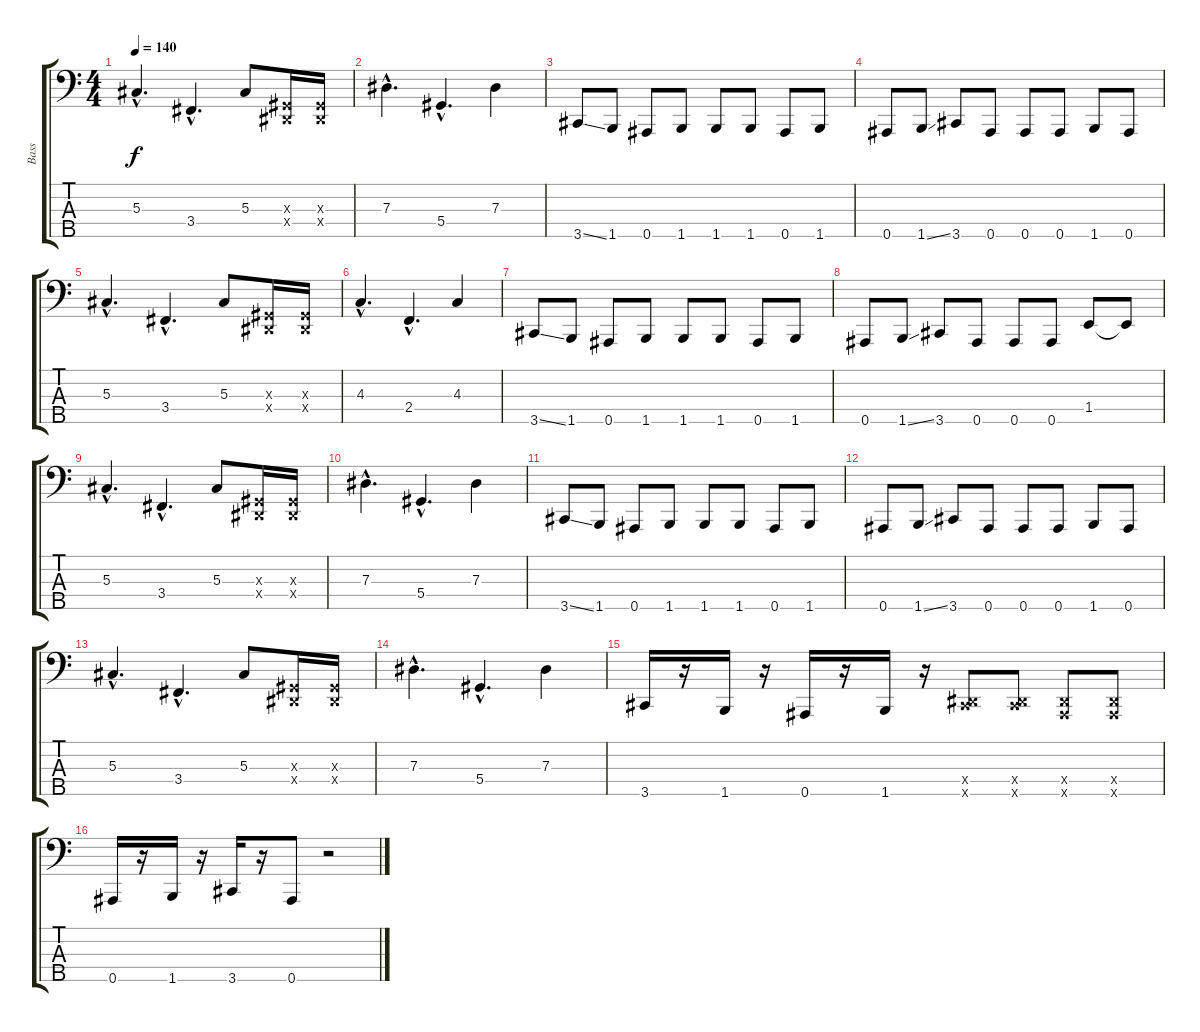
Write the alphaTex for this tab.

\track ("Bass" "Bass") {instrument electricbassfinger}
\staff {score tabs}
\tuning (Gb2 Db2 Ab1 Eb1 Bb0) {hide}
\ts (4 4)
\tempo 140
\clef f4
\ks c
5.3{hac}.4{d dy f} 3.4{hac}.4{d} 5.3.8 (0.3{x} 0.4{x}).16 (0.3{x} 0.4{x}).16 |
7.3{hac}.4{d} 5.4{hac}.4{d} 7.3.4 |
3.5{ss}.8 1.5.8 0.5.8 1.5.8 1.5.8 1.5.8 0.5.8 1.5.8 |
0.5.8 1.5{ss}.8 3.5.8 0.5.8 0.5.8 0.5.8 1.5.8 0.5.8 |
5.3{hac}.4{d} 3.4{hac}.4{d} 5.3.8 (0.3{x} 0.4{x}).16 (0.3{x} 0.4{x}).16 |
4.3{hac}.4{d} 2.4{hac}.4{d} 4.3.4 |
3.5{ss}.8 1.5.8 0.5.8 1.5.8 1.5.8 1.5.8 0.5.8 1.5.8 |
0.5.8 1.5{ss}.8 3.5.8 0.5.8 0.5.8 0.5.8 1.4.8 1.4{t}.8 |
5.3{hac}.4{d} 3.4{hac}.4{d} 5.3.8 (0.3{x} 0.4{x}).16 (0.3{x} 0.4{x}).16 |
7.3{hac}.4{d} 5.4{hac}.4{d} 7.3.4 |
3.5{ss}.8 1.5.8 0.5.8 1.5.8 1.5.8 1.5.8 0.5.8 1.5.8 |
0.5.8 1.5{ss}.8 3.5.8 0.5.8 0.5.8 0.5.8 1.5.8 0.5.8 |
5.3{hac}.4{d} 3.4{hac}.4{d} 5.3.8 (0.3{x} 0.4{x}).16 (0.3{x} 0.4{x}).16 |
7.3{hac}.4{d} 5.4{hac}.4{d} 7.3.4 |
3.5.16 r.16 1.5.16 r.16 0.5.16 r.16 1.5.16 r.16 (0.4{x} 3.5{x}).8 (0.4{x} 3.5{x}).8 (0.4{x} 0.5{x}).8 (0.4{x} 0.5{x}).8 |
0.5.16 r.16 1.5.16 r.16 3.5.16 r.16 0.5.8 r.2
